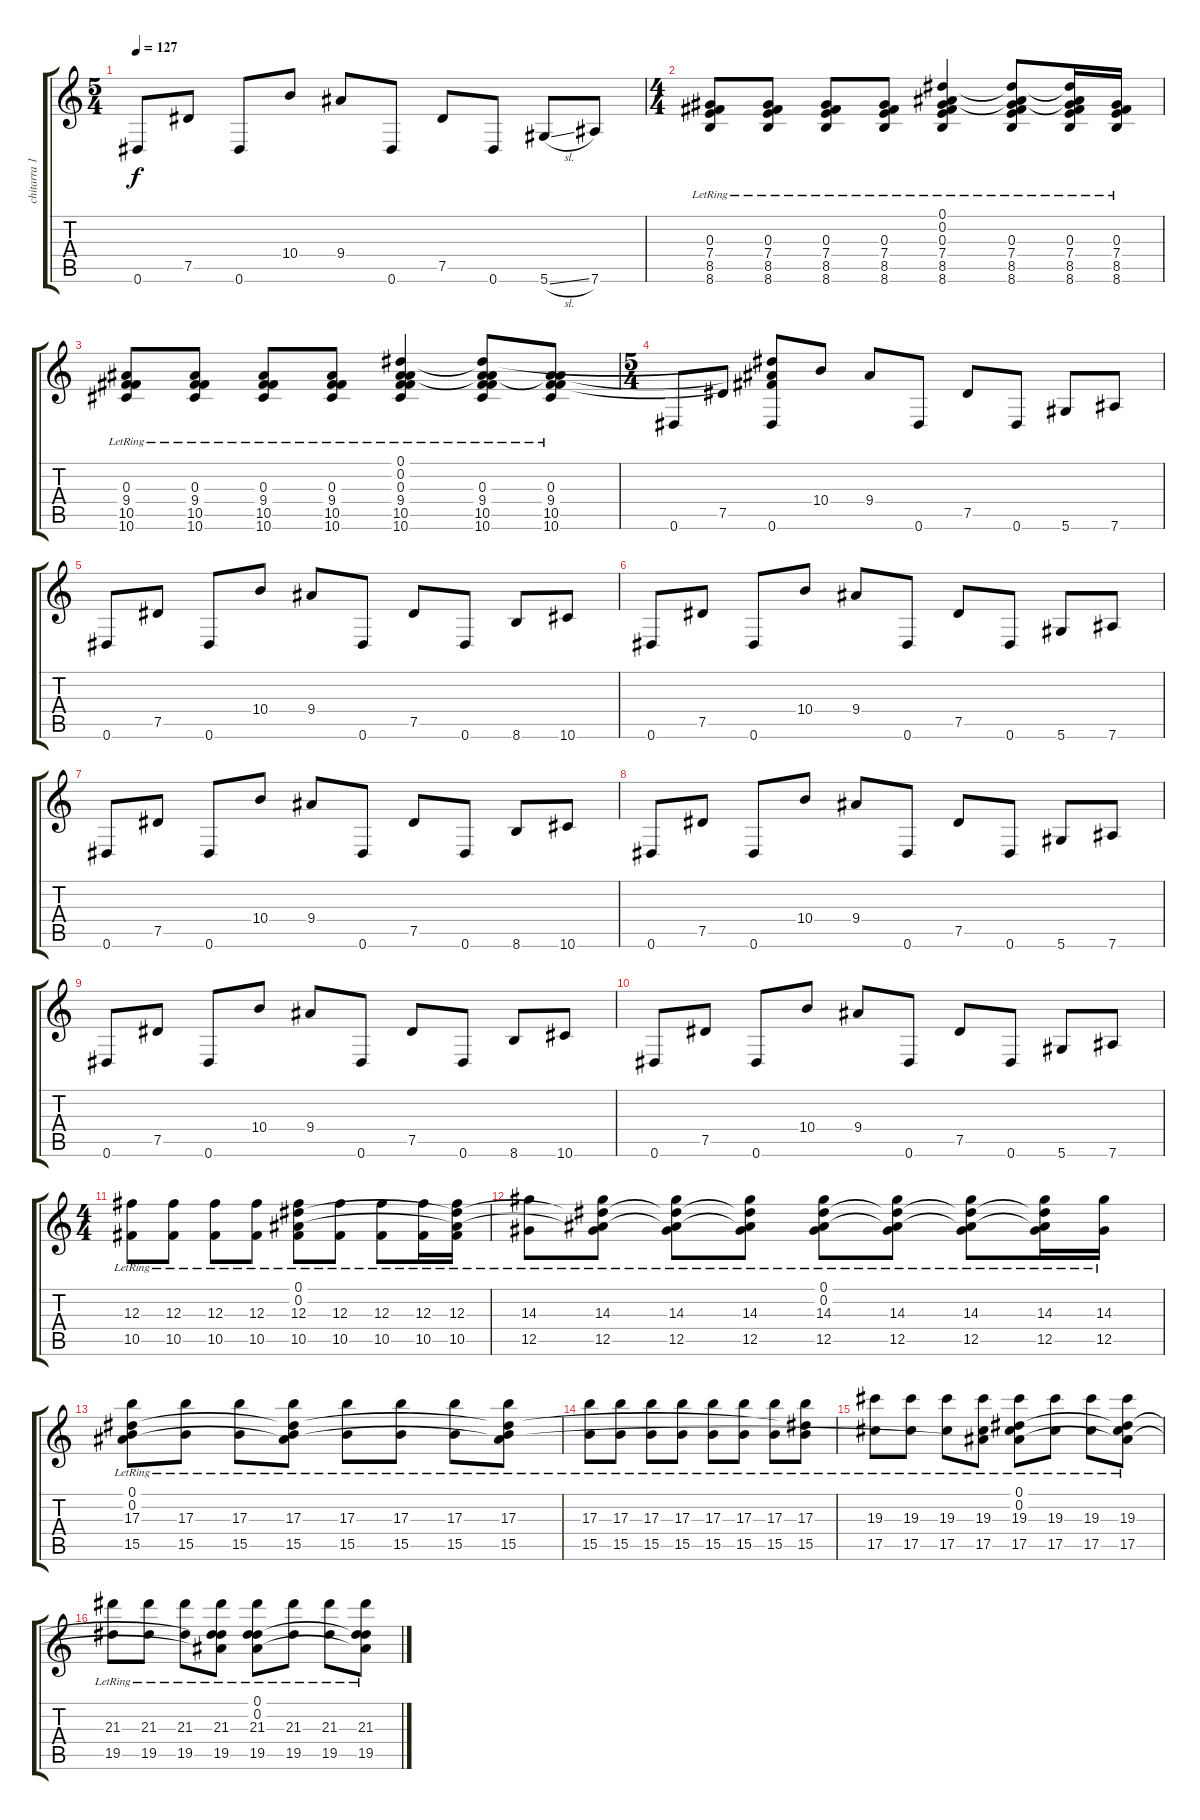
\track ("chitarra 1" "chitarra 1") {instrument electricguitarmuted}
\staff {score tabs}
\tuning (Eb4 Bb3 Gb3 Db3 Ab2 Eb2) {hide}
\ts (5 4)
\tempo 127
\clef g2
\ks c
0.6.8{dy f} 7.5.8 0.6.8 10.4.8 9.4.8 0.6.8 7.5.8 0.6.8 5.6{sl}.8 7.6.8 |
\ts (4 4)
(0.3{lr} 7.4{lr} 8.5{lr} 8.6{lr}).8 (0.3{lr} 7.4{lr} 8.5{lr} 8.6{lr}).8 (0.3{lr} 7.4{lr} 8.5{lr} 8.6{lr}).8 (0.3{lr} 7.4{lr} 8.5{lr} 8.6{lr}).8 (0.1{lr} 0.2{lr} 0.3{lr} 7.4{lr} 8.5{lr} 8.6{lr}).4 (0.1{t} 0.2{t} 0.3{lr} 7.4{lr} 8.5{lr} 8.6{lr}).8 (0.1{t} 0.2{t} 0.3{lr} 7.4{lr} 8.5{lr} 8.6{lr}).16 (0.3{lr} 7.4{lr} 8.5{lr} 8.6{lr}).16 |
(0.3{lr} 9.4{lr} 10.5{lr} 10.6{lr}).8 (0.3{lr} 9.4{lr} 10.5{lr} 10.6{lr}).8 (0.3{lr} 9.4{lr} 10.5{lr} 10.6{lr}).8 (0.3{lr} 9.4{lr} 10.5{lr} 10.6{lr}).8 (0.1{lr} 0.2{lr} 0.3{lr} 9.4{lr} 10.5{lr} 10.6{lr}).4 (0.1{t} 0.2{t} 0.3{lr} 9.4{lr} 10.5{lr} 10.6{lr}).8 (0.2{t} 0.3{lr} 9.4{lr} 10.5{lr} 10.6{lr}).8 |
\ts (5 4)
0.6.8 7.5.8 (0.1{t} 0.2{t} 0.3{t} 0.6).8 10.4.8 9.4.8 0.6.8 7.5.8 0.6.8 5.6.8 7.6.8 |
0.6.8 7.5.8 0.6.8 10.4.8 9.4.8 0.6.8 7.5.8 0.6.8 8.6.8 10.6.8 |
0.6.8 7.5.8 0.6.8 10.4.8 9.4.8 0.6.8 7.5.8 0.6.8 5.6.8 7.6.8 |
0.6.8 7.5.8 0.6.8 10.4.8 9.4.8 0.6.8 7.5.8 0.6.8 8.6.8 10.6.8 |
0.6.8 7.5.8 0.6.8 10.4.8 9.4.8 0.6.8 7.5.8 0.6.8 5.6.8 7.6.8 |
0.6.8 7.5.8 0.6.8 10.4.8 9.4.8 0.6.8 7.5.8 0.6.8 8.6.8 10.6.8 |
0.6.8 7.5.8 0.6.8 10.4.8 9.4.8 0.6.8 7.5.8 0.6.8 5.6.8 7.6.8 |
\ts (4 4)
(12.3{lr} 10.5{lr}).8 (12.3{lr} 10.5{lr}).8 (12.3{lr} 10.5{lr}).8 (12.3{lr} 10.5{lr}).8 (0.1 0.2 12.3{lr} 10.5{lr}).8 (12.3{lr} 10.5{lr}).8 (12.3{lr} 10.5{lr}).8 (12.3{lr} 10.5{lr}).16 (0.1{t} 0.2{t} 12.3{lr} 10.5{lr}).16 |
(14.3{lr} 12.5{lr}).8 (0.1{t} 0.2{t} 14.3{lr} 12.5{lr}).8 (0.1{t} 0.2{t} 14.3{lr} 12.5{lr}).8 (0.1{t} 0.2{t} 14.3{lr} 12.5{lr}).8 (0.1 0.2 14.3{lr} 12.5{lr}).8 (0.1{t} 0.2{t} 14.3{lr} 12.5{lr}).8 (0.1{t} 0.2{t} 14.3{lr} 12.5{lr}).8 (0.1{t} 0.2{t} 14.3{lr} 12.5{lr}).16 (14.3{lr} 12.5{lr}).16 |
(0.1 0.2 17.3{lr} 15.5{lr}).8 (17.3{lr} 15.5{lr}).8 (17.3{lr} 15.5{lr}).8 (0.1{t} 0.2{t} 17.3{lr} 15.5{lr}).8 (17.3{lr} 15.5{lr}).8 (17.3{lr} 15.5{lr}).8 (17.3{lr} 15.5{lr}).8 (0.1{t} 0.2{t} 17.3{lr} 15.5{lr}).8 |
(17.3{lr} 15.5{lr}).8 (17.3{lr} 15.5{lr}).8 (17.3{lr} 15.5{lr}).8 (17.3{lr} 15.5{lr}).8 (17.3{lr} 15.5{lr}).8 (17.3{lr} 15.5{lr}).8 (17.3{lr} 15.5{lr}).8 (0.1{t} 17.3{lr} 15.5{lr}).8 |
(19.3{lr} 17.5{lr}).8 (19.3{lr} 17.5{lr}).8 (19.3{lr} 17.5{lr}).8 (0.2{t} 19.3{lr} 17.5{lr}).8 (0.1 0.2 19.3{lr} 17.5{lr}).8 (19.3{lr} 17.5{lr}).8 (19.3{lr} 17.5{lr}).8 (0.1{t} 0.2{t} 19.3{lr} 17.5{lr}).8 |
(21.3{lr} 19.5{lr}).8 (21.3{lr} 19.5{lr}).8 (21.3{lr} 19.5{lr}).8 (0.1{t} 0.2{t} 21.3{lr} 19.5{lr}).8 (0.1 0.2 21.3{lr} 19.5{lr}).8 (21.3{lr} 19.5{lr}).8 (21.3{lr} 19.5{lr}).8 (0.1{t} 0.2{t} 21.3{lr} 19.5{lr}).8
